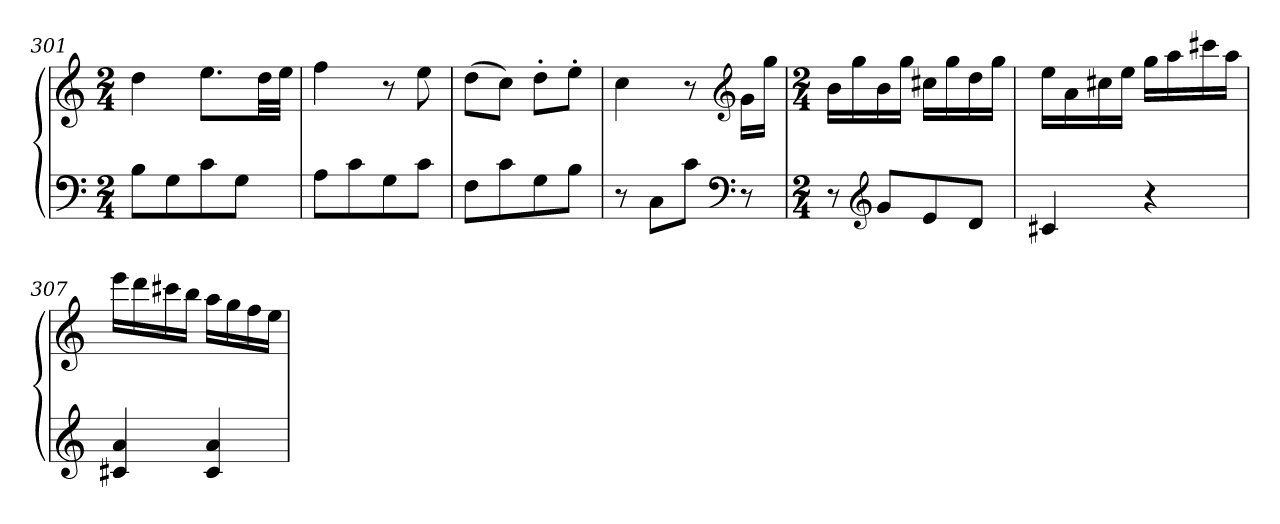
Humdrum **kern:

**kern	**kern
*part1	*part1
*staff2	*staff1
*clefF4	*clefG2
*k[]	*k[]
*C:	*C:
*M2/4	*M2/4
=301	=301
8BL	4dd
8G	.
8c	8.eeL
8GJ	.
.	32ddLL
.	32eeJJJ
=302	=302
8AL	4ff
8c	.
8G	8r
8cJ	8ee
=303	=303
8FL	(8ddL
8c	8ccJ)
8G	8dd'L
8BJ	8ee'J
=304	=304
8r	4cc
8CL	.
8cJ	8r
*clefF4	*clefG2
*k[]	*k[]
*C:	*C:
8r	16gLL
.	16ggJJ
=305	=305
*M2/4	*M2/4
8r	16bLL
.	16gg
*clefG2	*
8gL	16b
.	16ggJJ
8e	16cc#XLL
.	16gg
8dJ	16dd
.	16ggJJ
=306	=306
4c#X	16eeLL
.	16a
.	16cc#X
.	16eeJJ
4r	16ggLL
.	16aa
.	16ccc#X
.	16aaJJ
=307	=307
4c#X 4a	16eeeLL
.	16ddd
.	16ccc#X
.	16bbJJ
4c# 4a	16aaLL
.	16gg
.	16ff
.	16eeJJ
=	=
*-	*-
